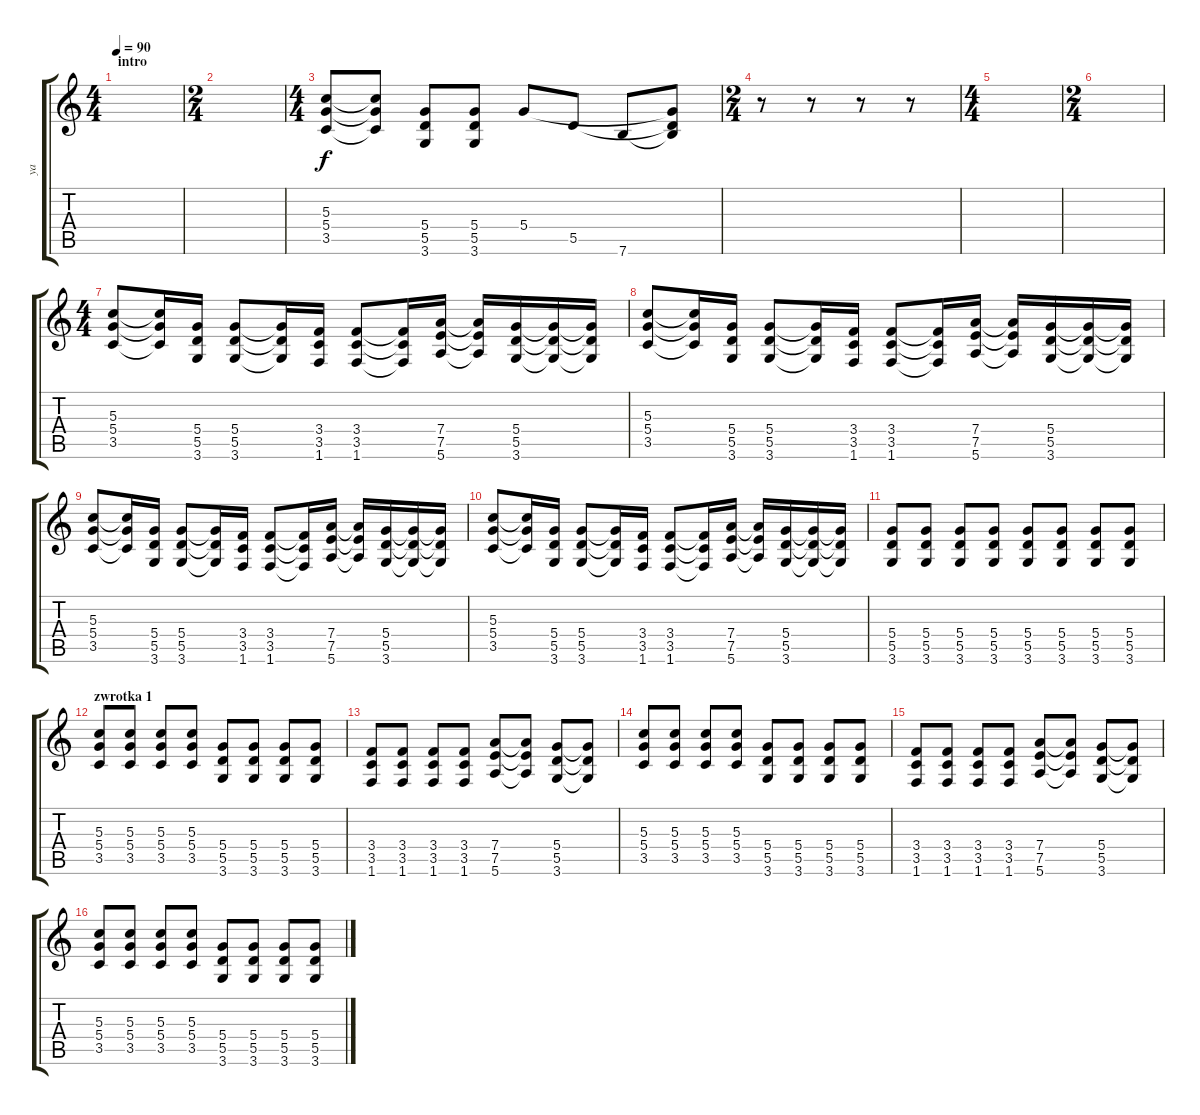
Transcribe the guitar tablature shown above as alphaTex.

\track ("ya" "ya") {instrument overdrivenguitar}
\staff {score tabs}
\tuning (E4 B3 G3 D3 A2 E2) {hide}
\ts (4 4)
\section ("" "intro")
\tempo 90
\clef g2
\ks c
|
\ts (2 4)
|
\ts (4 4)
(5.3 5.4 3.5).8 (5.3{t} 5.4{t} 3.5{t}).8 (5.4 5.5 3.6).8 (5.4 5.5 3.6).8 5.4.8 5.5.8 7.6.8 (5.4{t} 5.5{t} 7.6{t}).8 |
\ts (2 4)
r.8 r.8 r.8 r.8 |
\ts (4 4)
|
\ts (2 4)
|
\ts (4 4)
(5.3 5.4 3.5).8 (5.3{t} 5.4{t} 3.5{t}).16 (5.4 5.5 3.6).16 (5.4 5.5 3.6).8 (5.4{t} 5.5{t} 3.6{t}).16 (3.4 3.5 1.6).16 (3.4 3.5 1.6).8 (3.4{t} 3.5{t} 1.6{t}).16 (7.4 7.5 5.6).16 (7.4{t} 7.5{t} 5.6{t}).16 (5.4 5.5 3.6).16 (5.4{t} 5.5{t} 3.6{t}).16 (5.4{t} 5.5{t} 3.6{t}).16 |
(5.3 5.4 3.5).8 (5.3{t} 5.4{t} 3.5{t}).16 (5.4 5.5 3.6).16 (5.4 5.5 3.6).8 (5.4{t} 5.5{t} 3.6{t}).16 (3.4 3.5 1.6).16 (3.4 3.5 1.6).8 (3.4{t} 3.5{t} 1.6{t}).16 (7.4 7.5 5.6).16 (7.4{t} 7.5{t} 5.6{t}).16 (5.4 5.5 3.6).16 (5.4{t} 5.5{t} 3.6{t}).16 (5.4{t} 5.5{t} 3.6{t}).16 |
(5.3 5.4 3.5).8 (5.3{t} 5.4{t} 3.5{t}).16 (5.4 5.5 3.6).16 (5.4 5.5 3.6).8 (5.4{t} 5.5{t} 3.6{t}).16 (3.4 3.5 1.6).16 (3.4 3.5 1.6).8 (3.4{t} 3.5{t} 1.6{t}).16 (7.4 7.5 5.6).16 (7.4{t} 7.5{t} 5.6{t}).16 (5.4 5.5 3.6).16 (5.4{t} 5.5{t} 3.6{t}).16 (5.4{t} 5.5{t} 3.6{t}).16 |
(5.3 5.4 3.5).8 (5.3{t} 5.4{t} 3.5{t}).16 (5.4 5.5 3.6).16 (5.4 5.5 3.6).8 (5.4{t} 5.5{t} 3.6{t}).16 (3.4 3.5 1.6).16 (3.4 3.5 1.6).8 (3.4{t} 3.5{t} 1.6{t}).16 (7.4 7.5 5.6).16 (7.4{t} 7.5{t} 5.6{t}).16 (5.4 5.5 3.6).16 (5.4{t} 5.5{t} 3.6{t}).16 (5.4{t} 5.5{t} 3.6{t}).16 |
(5.4 5.5 3.6).8 (5.4 5.5 3.6).8 (5.4 5.5 3.6).8 (5.4 5.5 3.6).8 (5.4 5.5 3.6).8 (5.4 5.5 3.6).8 (5.4 5.5 3.6).8 (5.4 5.5 3.6).8 |
\section ("" "zwrotka 1")
(5.3 5.4 3.5).8 (5.3 5.4 3.5).8 (5.3 5.4 3.5).8 (5.3 5.4 3.5).8 (5.4 5.5 3.6).8 (5.4 5.5 3.6).8 (5.4 5.5 3.6).8 (5.4 5.5 3.6).8 |
(3.4 3.5 1.6).8 (3.4 3.5 1.6).8 (3.4 3.5 1.6).8 (3.4 3.5 1.6).8 (7.4 7.5 5.6).8 (7.4{t} 7.5{t} 5.6{t}).8 (5.4 5.5 3.6).8 (5.4{t} 5.5{t} 3.6{t}).8 |
(5.3 5.4 3.5).8 (5.3 5.4 3.5).8 (5.3 5.4 3.5).8 (5.3 5.4 3.5).8 (5.4 5.5 3.6).8 (5.4 5.5 3.6).8 (5.4 5.5 3.6).8 (5.4 5.5 3.6).8 |
(3.4 3.5 1.6).8 (3.4 3.5 1.6).8 (3.4 3.5 1.6).8 (3.4 3.5 1.6).8 (7.4 7.5 5.6).8 (7.4{t} 7.5{t} 5.6{t}).8 (5.4 5.5 3.6).8 (5.4{t} 5.5{t} 3.6{t}).8 |
(5.3 5.4 3.5).8 (5.3 5.4 3.5).8 (5.3 5.4 3.5).8 (5.3 5.4 3.5).8 (5.4 5.5 3.6).8 (5.4 5.5 3.6).8 (5.4 5.5 3.6).8 (5.4 5.5 3.6).8
